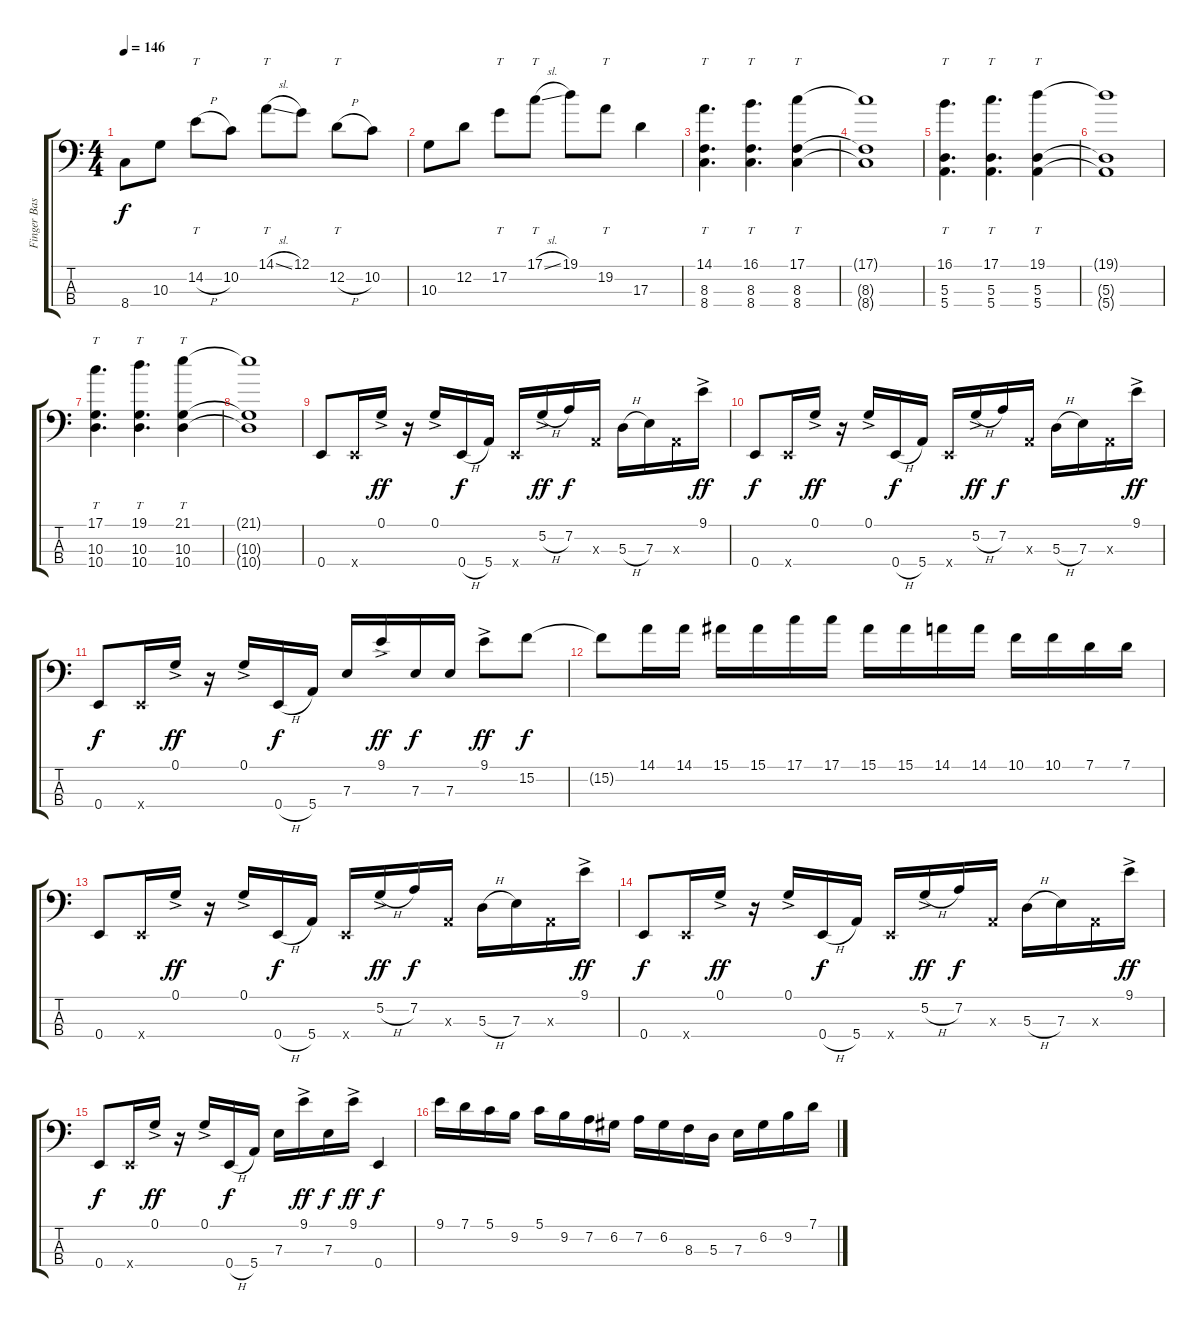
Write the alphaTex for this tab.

\track ("Finger Bass" "Finger Bas") {instrument electricbassfinger}
\staff {score tabs}
\tuning (G2 D2 A1 E1) {hide}
\ts (4 4)
\tempo 146
\clef f4
\ks c
8.4.8{dy f} 10.3.8 14.2{h}.8{tt} 10.2.8 14.1{sl}.8{tt} 12.1.8 12.2{h}.8{tt} 10.2.8 |
10.3.8 12.2.8 17.2.8{tt} 17.1{sl}.8{tt} 19.1.8 19.2.8{tt} 17.3.4 |
(14.1 8.3 8.4).4{tt d} (16.1 8.3 8.4).4{tt d} (17.1 8.3 8.4).4{tt} |
(17.1{t} 8.3{t} 8.4{t}).1 |
(16.1 5.3 5.4).4{tt d} (17.1 5.3 5.4).4{tt d} (19.1 5.3 5.4).4{tt} |
(19.1{t} 5.3{t} 5.4{t}).1 |
(17.1 10.3 10.4).4{tt d} (19.1 10.3 10.4).4{tt d} (21.1 10.3 10.4).4{tt} |
(21.1{t} 10.3{t} 10.4{t}).1 |
0.4.8{instrument slapbass1 beam Up} 0.4{x}.16{beam Up} 0.1{ac}.16{dy ff beam Up} r.16 0.1{ac}.16{beam Up} 0.4{h}.16{dy f} 5.4.16 0.4{x}.16 5.2{h ac}.16{dy ff} 7.2.16{dy f} 0.3{x}.16 5.3{h}.16 7.3.16 0.3{x}.16 9.1{ac}.16{dy ff} |
0.4.8{dy f beam Up} 0.4{x}.16{beam Up} 0.1{ac}.16{dy ff beam Up} r.16 0.1{ac}.16{beam Up} 0.4{h}.16{dy f} 5.4.16 0.4{x}.16 5.2{h ac}.16{dy ff} 7.2.16{dy f} 0.3{x}.16 5.3{h}.16 7.3.16 0.3{x}.16 9.1{ac}.16{dy ff} |
0.4.8{dy f beam Up} 0.4{x}.16{beam Up} 0.1{ac}.16{dy ff beam Up} r.16 0.1{ac}.16{beam Up} 0.4{h}.16{dy f} 5.4.16 7.3.16{beam Up} 9.1{ac}.16{dy ff beam Up} 7.3.16{dy f beam Up} 7.3.16{beam Up} 9.1{ac}.8{dy ff} 15.2.8{dy f instrument electricbassfinger} |
15.2{t}.8 14.1.16 14.1.16 15.1.16 15.1.16 17.1.16 17.1.16 15.1.16 15.1.16 14.1.16 14.1.16 10.1.16 10.1.16 7.1.16 7.1.16 |
0.4.8{instrument slapbass1 beam Up} 0.4{x}.16{beam Up} 0.1{ac}.16{dy ff beam Up} r.16 0.1{ac}.16{beam Up} 0.4{h}.16{dy f} 5.4.16 0.4{x}.16 5.2{h ac}.16{dy ff} 7.2.16{dy f} 0.3{x}.16 5.3{h}.16 7.3.16 0.3{x}.16 9.1{ac}.16{dy ff} |
0.4.8{dy f beam Up} 0.4{x}.16{beam Up} 0.1{ac}.16{dy ff beam Up} r.16 0.1{ac}.16{beam Up} 0.4{h}.16{dy f} 5.4.16 0.4{x}.16 5.2{h ac}.16{dy ff} 7.2.16{dy f} 0.3{x}.16 5.3{h}.16 7.3.16 0.3{x}.16 9.1{ac}.16{dy ff} |
0.4.8{dy f beam Up} 0.4{x}.16{beam Up} 0.1{ac}.16{dy ff beam Up} r.16 0.1{ac}.16{beam Up} 0.4{h}.16{dy f} 5.4.16 7.3.16 9.1{ac}.16{dy ff} 7.3.16{dy f} 9.1{ac}.16{dy ff} 0.4.4{dy f} |
9.1.16{instrument electricbassfinger} 7.1.16 5.1.16 9.2.16 5.1.16 9.2.16 7.2.16 6.2.16 7.2.16 6.2.16 8.3.16 5.3.16 7.3.16 6.2.16 9.2.16 7.1.16
